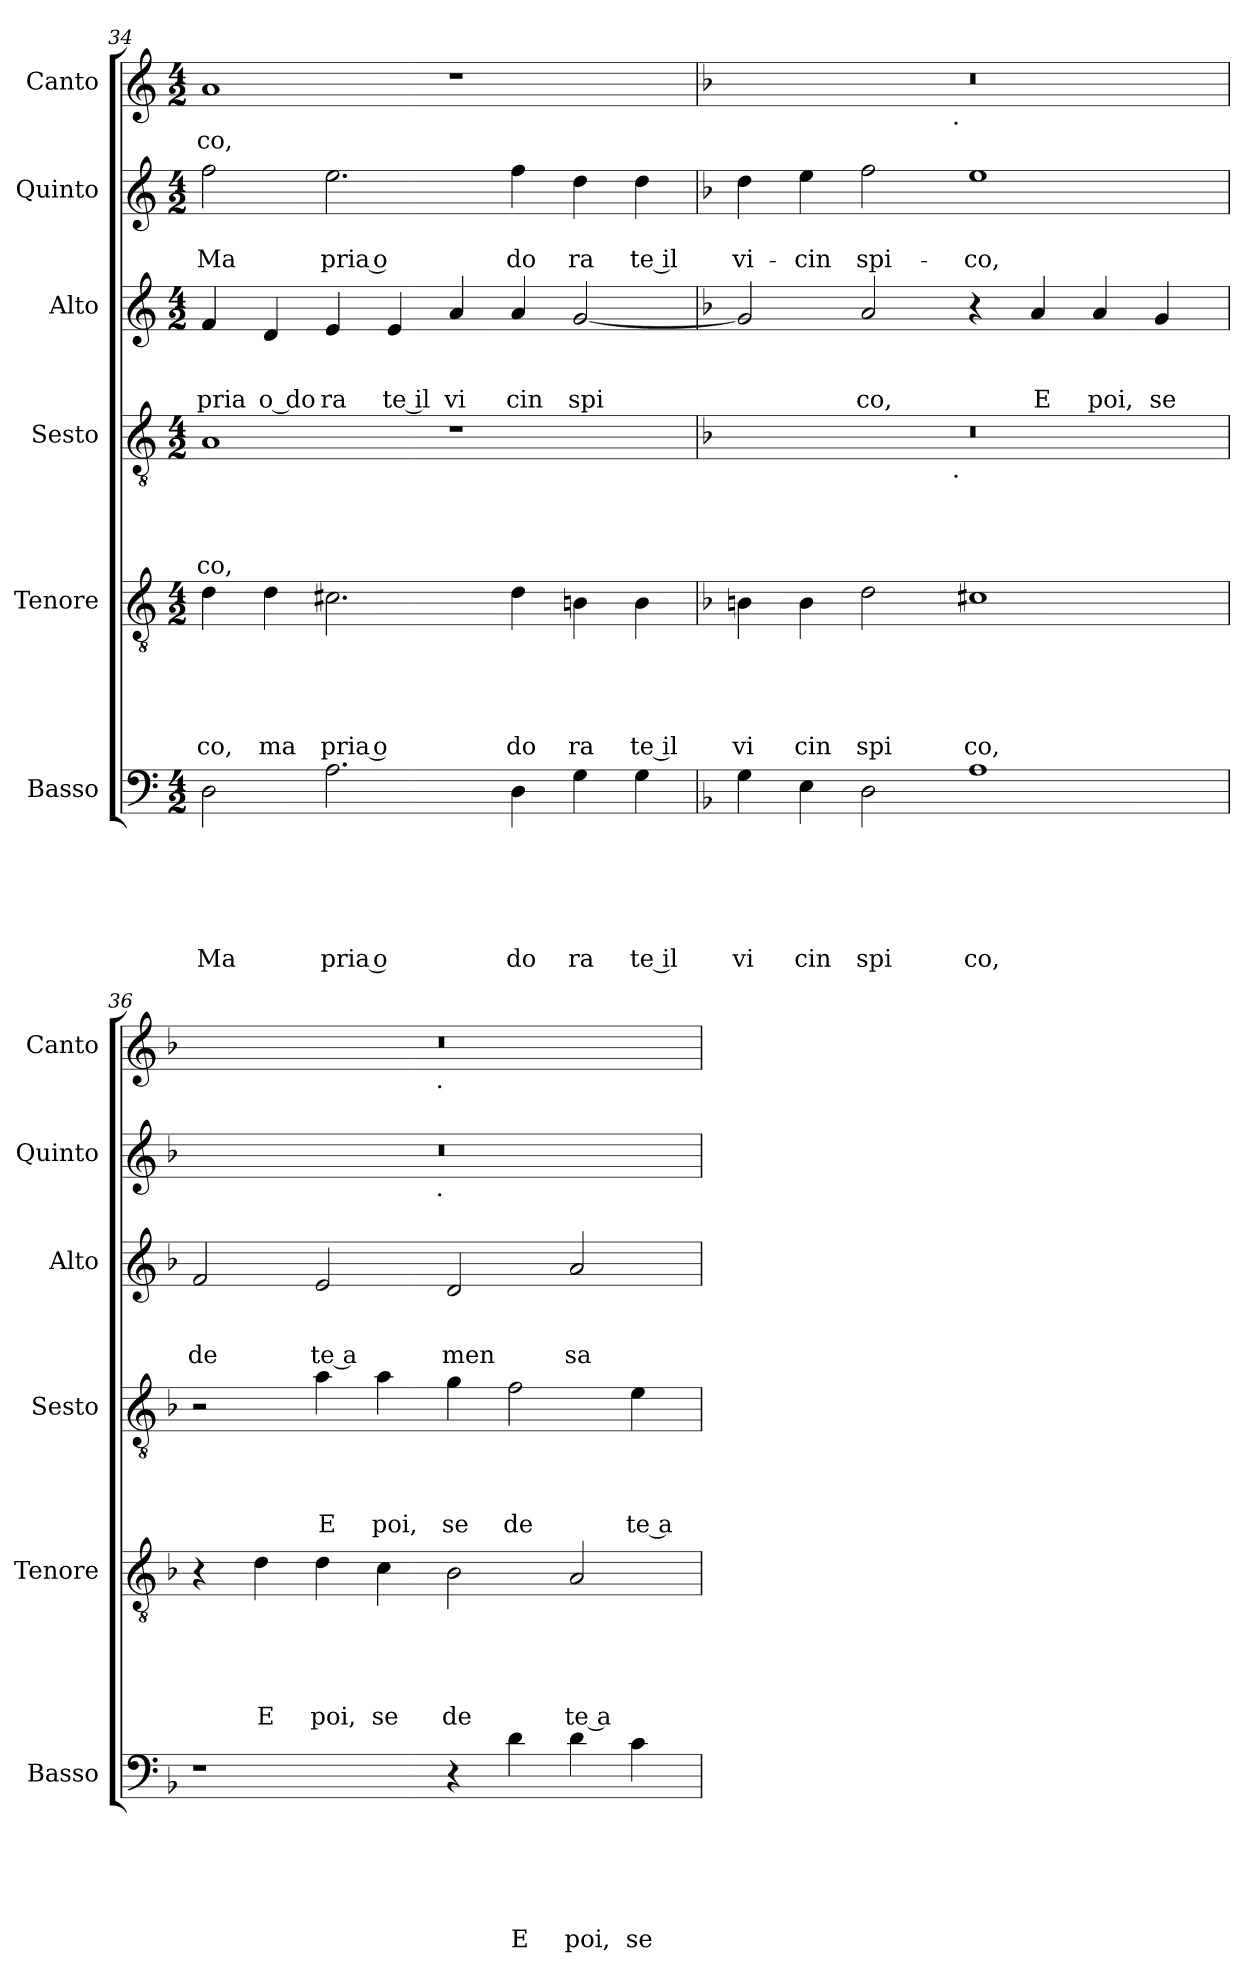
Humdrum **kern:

**kern	**text	**text	**text	**text	**text	**text	**kern	**text	**text	**text	**text	**text	**kern	**text	**text	**text	**text	**kern	**text	**text	**text	**kern	**text	**text	**kern	**text
*part6	*part6	*part6	*part6	*part6	*part6	*part6	*part5	*part5	*part5	*part5	*part5	*part5	*part4	*part4	*part4	*part4	*part4	*part3	*part3	*part3	*part3	*part2	*part2	*part2	*part1	*part1
*staff6	*staff6	*staff6	*staff6	*staff6	*staff6	*staff6	*staff5	*staff5	*staff5	*staff5	*staff5	*staff5	*staff4	*staff4	*staff4	*staff4	*staff4	*staff3	*staff3	*staff3	*staff3	*staff2	*staff2	*staff2	*staff1	*staff1
*I"Basso	*	*	*	*	*	*	*I"Tenore	*	*	*	*	*	*I"Sesto	*	*	*	*	*I"Alto	*	*	*	*I"Quinto	*	*	*I"Canto	*
*I'Basso	*	*	*	*	*	*	*I'Tenore	*	*	*	*	*	*I'Sesto	*	*	*	*	*I'Alto	*	*	*	*I'Quinto	*	*	*I'Canto	*
*clefF4	*	*	*	*	*	*	*clefGv2	*	*	*	*	*	*clefGv2	*	*	*	*	*clefG2	*	*	*	*clefG2	*	*	*clefG2	*
*k[]	*	*	*	*	*	*	*k[]	*	*	*	*	*	*k[]	*	*	*	*	*k[]	*	*	*	*k[]	*	*	*k[]	*
*C:	*	*	*	*	*	*	*C:	*	*	*	*	*	*C:	*	*	*	*	*C:	*	*	*	*C:	*	*	*C:	*
*M4/2	*	*	*	*	*	*	*M4/2	*	*	*	*	*	*M4/2	*	*	*	*	*M4/2	*	*	*	*M4/2	*	*	*M4/2	*
=34	=34	=34	=34	=34	=34	=34	=34	=34	=34	=34	=34	=34	=34	=34	=34	=34	=34	=34	=34	=34	=34	=34	=34	=34	=34	=34
!	!	!	!	!	!	!LO:LY:b	!	!	!	!	!	!LO:LY:b	!	!	!	!	!LO:LY:b	!	!	!	!LO:LY:b	!	!	!LO:LY:b	!	!LO:LY:b
2D\	.	.	.	.	.	Ma	4d\	.	.	.	.	co,	1A	.	.	.	co,	4f/	.	.	pria	2ff\	.	-Ma	1a	-co,
!	!	!	!	!	!	!	!	!	!	!	!	!LO:LY:b	!	!	!	!	!	!	!	!	!LO:LY:b:rj	!	!	!	!	!
.	.	.	.	.	.	.	4d\	.	.	.	.	ma	.	.	.	.	.	4d/	.	.	o do	.	.	.	.	.
!	!	!	!	!	!	!LO:LY:b	!	!	!	!	!	!LO:LY:b	!	!	!	!	!	!	!	!	!LO:LY:b	!	!	!LO:LY:b	!	!
2.A\	.	.	.	.	.	pria o	(2.c#X\	.	.	.	.	pria o	.	.	.	.	.	4e/	.	.	ra	2.ee\	.	pria o	.	.
!	!	!	!	!	!	!	!	!	!	!	!	!	!	!	!	!	!	!	!	!	!LO:LY:b:rj	!	!	!	!	!
.	.	.	.	.	.	.	.	.	.	.	.	.	.	.	.	.	.	4e/	.	.	te il	.	.	.	.	.
!	!	!	!	!	!	!	!	!	!	!	!	!	!	!	!	!	!	!	!	!	!LO:LY:b	!	!	!	!	!
.	.	.	.	.	.	.	.	.	.	.	.	.	1r	.	.	.	.	4a/	.	.	vi	.	.	.	1r	.
!	!	!	!	!	!	!LO:LY:b	!	!	!	!	!	!LO:LY:b	!	!	!	!	!	!	!	!	!LO:LY:b	!	!	!LO:LY:b	!	!
4D\	.	.	.	.	.	do	4d\	.	.	.	.	do	.	.	.	.	.	4a/	.	.	cin	4ff\	.	do	.	.
!	!	!	!	!	!	!LO:LY:b	!	!	!	!	!	!LO:LY:b	!	!	!	!	!	!	!	!	!LO:LY:b	!	!	!LO:LY:b	!	!
4G\	.	.	.	.	.	ra	4Bn\	.	.	.	.	ra	.	.	.	.	.	[>2g/	.	.	spi	4dd\	.	ra	.	.
!	!	!	!	!	!	!LO:LY:b:rj	!	!	!	!	!	!LO:LY:b:rj	!	!	!	!	!	!	!	!	!	!	!	!LO:LY:b:rj	!	!
4G\	.	.	.	.	.	te il	4B\	.	.	.	.	te il	.	.	.	.	.	.	.	.	.	4dd\	.	te il	.	.
!!LO:PB:g=z
=35	=35	=35	=35	=35	=35	=35	=35	=35	=35	=35	=35	=35	=35	=35	=35	=35	=35	=35	=35	=35	=35	=35	=35	=35	=35	=35
*k[b-]	*	*	*	*	*	*	*k[b-]	*	*	*	*	*	*k[b-]	*	*	*	*	*k[b-]	*	*	*	*k[b-]	*	*	*k[b-]	*
*F:	*	*	*	*	*	*	*F:	*	*	*	*	*	*F:	*	*	*	*	*F:	*	*	*	*F:	*	*	*F:	*
!	!	!	!	!	!	!LO:LY:b	!	!	!	!	!	!LO:LY:b	!	!	!	!	!	!	!	!	!	!	!	!LO:LY:b	!	!
*	*	*	*	*	*	*	*	*	*	*	*	*	*^	*	*	*	*	*	*	*	*	*	*	*	*^	*
4G\	.	.	.	.	.	vi	4Bn\	.	.	.	.	vi	0r	2ryy	.	.	.	.	2g/]	.	.	.	4dd\	.	vi-	0r	2ryy	.
!	!	!	!	!	!	!LO:LY:b	!	!	!	!	!	!LO:LY:b	!	!	!	!	!	!	!	!	!	!	!	!	!LO:LY:b	!	!	!
4E\	.	.	.	.	.	cin	4B\	.	.	.	.	cin	.	.	.	.	.	.	.	.	.	.	4ee\	.	-cin	.	.	.
!	!	!	!	!	!	!LO:LY:b	!	!	!	!	!	!LO:LY:b	!	!	!	!	!	!	!	!	!	!LO:LY:b	!	!	!LO:LY:b	!	!	!
2D\	.	.	.	.	.	spi	2d\	.	.	.	.	spi	.	4...ryy	.	.	.	.	2a/	.	.	co,	2ff\	.	spi-	.	4...ryy	.
!	!	!	!	!	!	!	!	!	!	!	!	!	!	!	!	!	!	!	!	!	!	!	!	!	!	!	!LO:TX:b:t=.	!
!	!	!	!	!	!	!	!	!	!	!	!	!	!	!LO:TX:b:t=.	!	!	!	!	!	!	!	!	!	!	!	!	!	!
.	.	.	.	.	.	.	.	.	.	.	.	.	.	1ryy	.	.	.	.	.	.	.	.	.	.	.	.	1ryy	.
!	!	!	!	!	!	!LO:LY:b	!	!	!	!	!	!LO:LY:b	!	!	!	!	!	!	!	!	!	!	!	!	!LO:LY:b	!	!	!
1A	.	.	.	.	.	co,	1c#X	.	.	.	.	co,	.	.	.	.	.	.	4r	.	.	.	1ee	.	-co,	.	.	.
!	!	!	!	!	!	!	!	!	!	!	!	!	!	!	!	!	!	!	!	!	!	!LO:LY:b	!	!	!	!	!	!
.	.	.	.	.	.	.	.	.	.	.	.	.	.	.	.	.	.	.	4a/	.	.	E	.	.	.	.	.	.
!	!	!	!	!	!	!	!	!	!	!	!	!	!	!	!	!	!	!	!	!	!	!LO:LY:b	!	!	!	!	!	!
.	.	.	.	.	.	.	.	.	.	.	.	.	.	.	.	.	.	.	4a/	.	.	poi,	.	.	.	.	.	.
!	!	!	!	!	!	!	!	!	!	!	!	!	!	!	!	!	!	!	!	!	!	!LO:LY:b	!	!	!	!	!	!
.	.	.	.	.	.	.	.	.	.	.	.	.	.	.	.	.	.	.	4g/	.	.	se	.	.	.	.	.	.
.	.	.	.	.	.	.	.	.	.	.	.	.	.	32ryy	.	.	.	.	.	.	.	.	.	.	.	.	32ryy	.
=36	=36	=36	=36	=36	=36	=36	=36	=36	=36	=36	=36	=36	=36	=36	=36	=36	=36	=36	=36	=36	=36	=36	=36	=36	=36	=36	=36	=36
!	!	!	!	!	!	!	!	!	!	!	!	!	!	!	!	!	!	!	!	!	!	!LO:LY:b	!	!	!	!	!	!
*	*	*	*	*	*	*	*	*	*	*	*	*	*v	*v	*	*	*	*	*	*	*	*	*^	*	*	*	*	*
1r	.	.	.	.	.	.	4r	.	.	.	.	.	2r	.	.	.	.	2f/	.	.	de	0r	2ryy	.	.	0r	2ryy	.
!	!	!	!	!	!	!	!	!	!	!	!	!LO:LY:b	!	!	!	!	!	!	!	!	!	!	!	!	!	!	!	!
.	.	.	.	.	.	.	4d\	.	.	.	.	E	.	.	.	.	.	.	.	.	.	.	.	.	.	.	.	.
!	!	!	!	!	!	!	!	!	!	!	!	!LO:LY:b	!	!	!	!	!LO:LY:b	!	!	!	!LO:LY:b:rj	!	!	!	!	!	!	!
.	.	.	.	.	.	.	4d\	.	.	.	.	poi,	4a\	.	.	.	E	2e/	.	.	te a	.	4ryy	.	.	.	4ryy	.
!	!	!	!	!	!	!	!	!	!	!	!	!LO:LY:b	!	!	!	!	!LO:LY:b	!	!	!	!	!	!	!	!	!	!	!
.	.	.	.	.	.	.	4c\	.	.	.	.	se	(4a\	.	.	.	poi,	.	.	.	.	.	8...ryy	.	.	.	8...ryy	.
!	!	!	!	!	!	!	!	!	!	!	!	!	!	!	!	!	!	!	!	!	!	!	!	!	!	!	!LO:TX:b:t=.	!
!	!	!	!	!	!	!	!	!	!	!	!	!	!	!	!	!	!	!	!	!	!	!	!LO:TX:b:t=.	!	!	!	!	!
.	.	.	.	.	.	.	.	.	.	.	.	.	.	.	.	.	.	.	.	.	.	.	1ryy	.	.	.	1ryy	.
!	!	!	!	!	!	!	!	!	!	!	!	!LO:LY:b	!	!	!	!	!LO:LY:b	!	!	!	!LO:LY:b	!	!	!	!	!	!	!
4r	.	.	.	.	.	.	2B-\	.	.	.	.	de	4g\	.	.	.	se	2d/	.	.	men	.	.	.	.	.	.	.
!	!	!	!	!	!	!LO:LY:b	!	!	!	!	!	!	!	!	!	!	!LO:LY:b	!	!	!	!	!	!	!	!	!	!	!
4d\	.	.	.	.	.	E	.	.	.	.	.	.	2f\	.	.	.	de	.	.	.	.	.	.	.	.	.	.	.
!	!	!	!	!	!	!LO:LY:b	!	!	!	!	!	!LO:LY:b:rj	!	!	!	!	!	!	!	!	!LO:LY:b	!	!	!	!	!	!	!
4d\	.	.	.	.	.	poi,	2A/	.	.	.	.	te a	.	.	.	.	.	2a/	.	.	sa	.	.	.	.	.	.	.
!	!	!	!	!	!	!LO:LY:b	!	!	!	!	!	!	!	!	!	!	!LO:LY:b:rj	!	!	!	!	!	!	!	!	!	!	!
4c\	.	.	.	.	.	se	.	.	.	.	.	.	4e\	.	.	.	te a	.	.	.	.	.	.	.	.	.	.	.
.	.	.	.	.	.	.	.	.	.	.	.	.	.	.	.	.	.	.	.	.	.	.	64ryy	.	.	.	64ryy	.
*	*	*	*	*	*	*	*	*	*	*	*	*	*	*	*	*	*	*	*	*	*	*v	*v	*	*	*	*	*
*	*	*	*	*	*	*	*	*	*	*	*	*	*	*	*	*	*	*	*	*	*	*	*	*	*v	*v	*
=	=	=	=	=	=	=	=	=	=	=	=	=	=	=	=	=	=	=	=	=	=	=	=	=	=	=
*-	*-	*-	*-	*-	*-	*-	*-	*-	*-	*-	*-	*-	*-	*-	*-	*-	*-	*-	*-	*-	*-	*-	*-	*-	*-	*-
